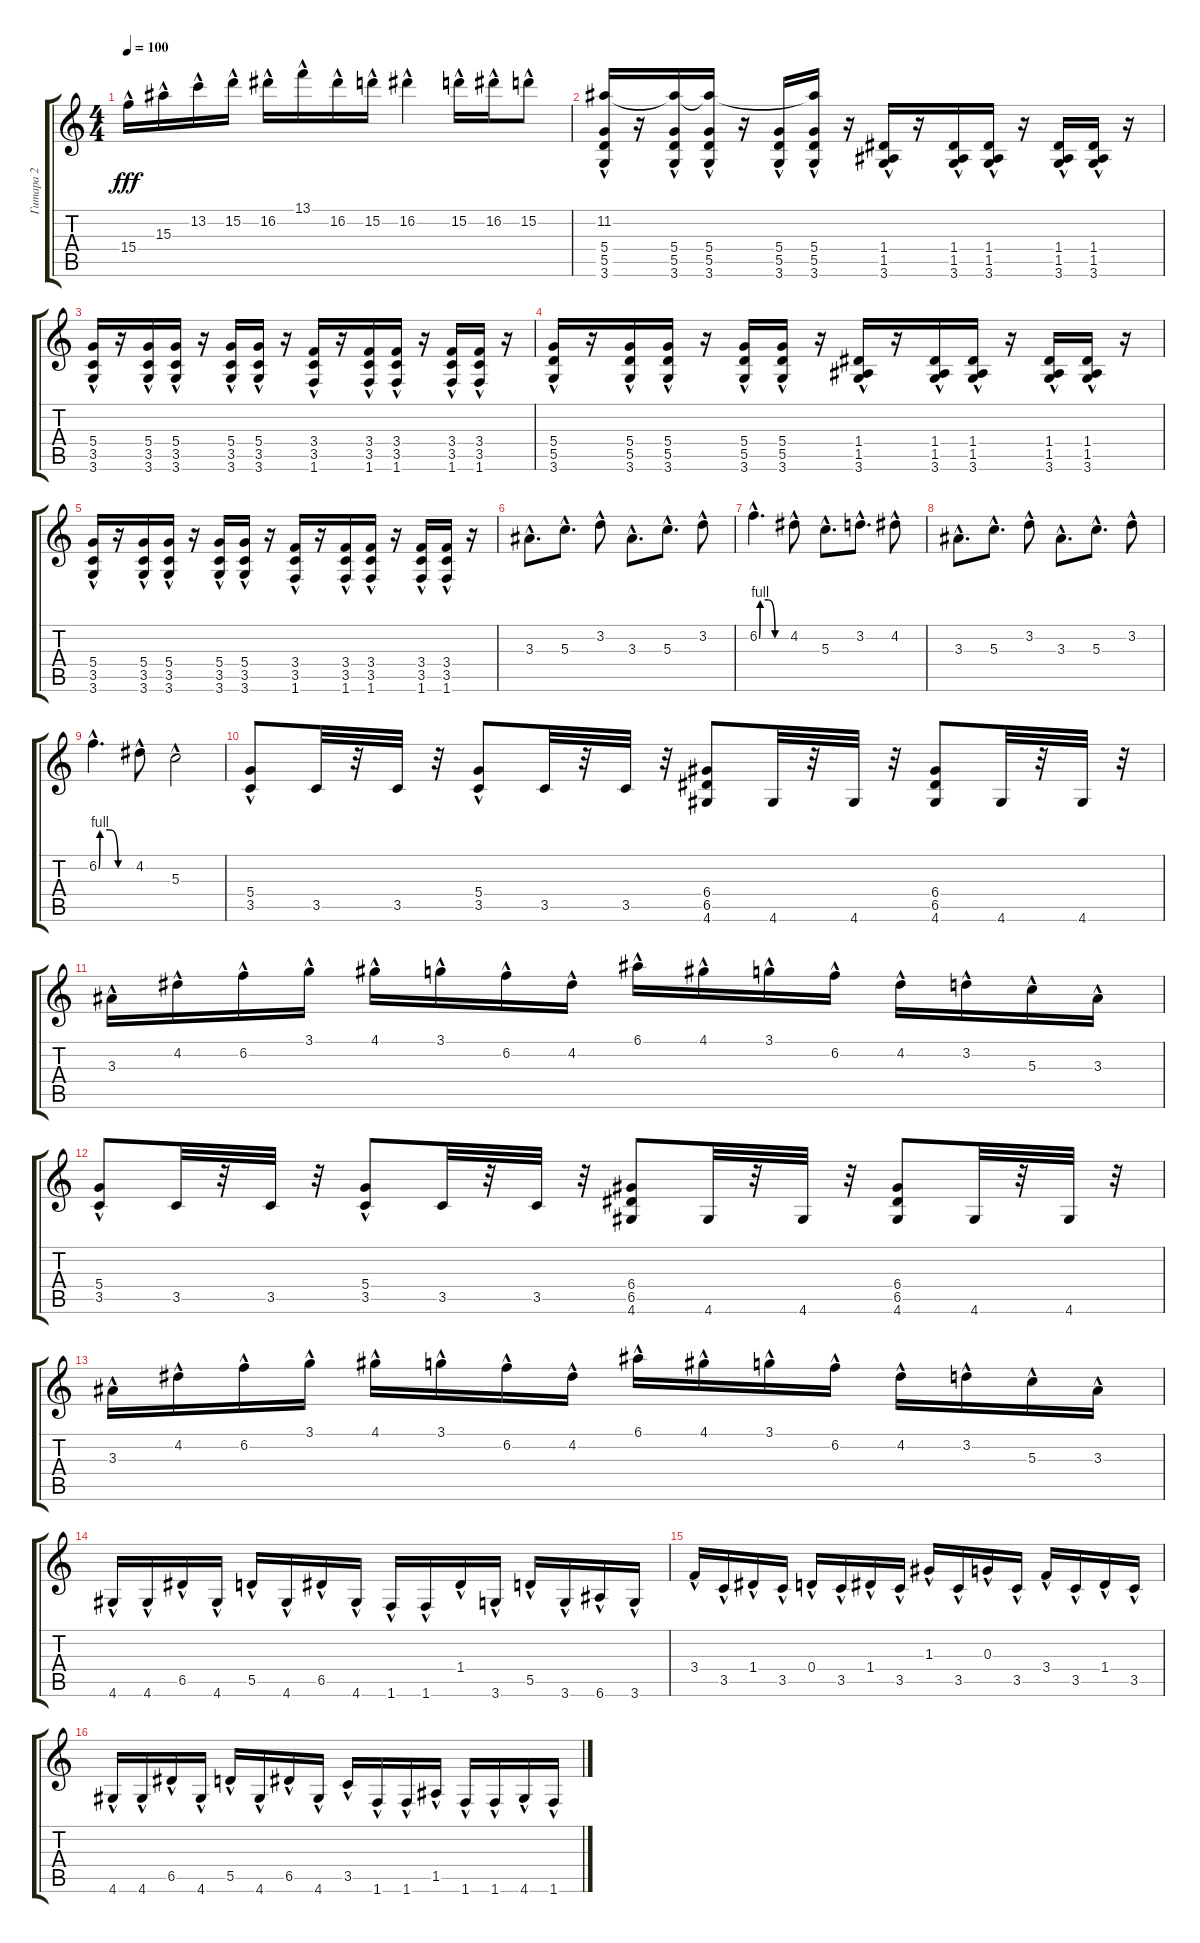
\track ("Гитара 2" "Гитара 2") {instrument distortionguitar}
\staff {score tabs}
\tuning (E4 B3 G3 D3 A2 E2) {hide}
\ts (4 4)
\tempo 100
\clef g2
\ks c
15.4{hac}.16{dy fff} 15.3{hac}.16 13.2{hac}.16 15.2{hac}.16 16.2{hac}.16 13.1{hac}.16 16.2{hac}.16 15.2{hac}.16 16.2{hac}.4 15.2{hac}.16 16.2{hac}.16 15.2{hac}.8 |
(11.2{hac} 5.4{hac} 5.5{hac} 3.6{hac}).16 r.16 (11.2{t} 5.4{hac} 5.5{hac} 3.6{hac}).16 (11.2{t} 5.4{hac} 5.5{hac} 3.6{hac}).16 r.16 (5.4{hac} 5.5{hac} 3.6{hac}).16 (11.2{t} 5.4{hac} 5.5{hac} 3.6{hac}).16 r.16 (1.4{hac} 1.5{hac} 3.6).16 r.16 (1.4{hac} 1.5{hac} 3.6).16 (1.4{hac} 1.5{hac} 3.6).16 r.16 (1.4{hac} 1.5{hac} 3.6).16 (1.4{hac} 1.5{hac} 3.6).16 r.16 |
(5.4{hac} 3.5{hac} 3.6).16 r.16 (5.4{hac} 3.5{hac} 3.6).16 (5.4{hac} 3.5{hac} 3.6).16 r.16 (5.4{hac} 3.5{hac} 3.6).16 (5.4{hac} 3.5{hac} 3.6).16 r.16 (3.4{hac} 3.5{hac} 1.6{hac}).16 r.16 (3.4{hac} 3.5{hac} 1.6{hac}).16 (3.4{hac} 3.5{hac} 1.6{hac}).16 r.16 (3.4{hac} 3.5{hac} 1.6{hac}).16 (3.4{hac} 3.5{hac} 1.6{hac}).16 r.16 |
(5.4{hac} 5.5{hac} 3.6{hac}).16 r.16 (5.4{hac} 5.5{hac} 3.6{hac}).16 (5.4{hac} 5.5{hac} 3.6{hac}).16 r.16 (5.4{hac} 5.5{hac} 3.6{hac}).16 (5.4{hac} 5.5{hac} 3.6{hac}).16 r.16 (1.4{hac} 1.5{hac} 3.6).16 r.16 (1.4{hac} 1.5{hac} 3.6).16 (1.4{hac} 1.5{hac} 3.6).16 r.16 (1.4{hac} 1.5{hac} 3.6).16 (1.4{hac} 1.5{hac} 3.6).16 r.16 |
(5.4{hac} 3.5{hac} 3.6).16 r.16 (5.4{hac} 3.5{hac} 3.6).16 (5.4{hac} 3.5{hac} 3.6).16 r.16 (5.4{hac} 3.5{hac} 3.6).16 (5.4{hac} 3.5{hac} 3.6).16 r.16 (3.4{hac} 3.5{hac} 1.6{hac}).16 r.16 (3.4{hac} 3.5{hac} 1.6{hac}).16 (3.4{hac} 3.5{hac} 1.6{hac}).16 r.16 (3.4{hac} 3.5{hac} 1.6{hac}).16 (3.4{hac} 3.5{hac} 1.6{hac}).16 r.16 |
3.3{hac}.8{d} 5.3{hac}.8{d} 3.2{hac}.8 3.3{hac}.8{d} 5.3{hac}.8{d} 3.2{hac}.8 |
6.2{be (custom 0 0 2 4 20 4 35 0 60 0) hac}.4{d} 4.2{hac}.8 5.3{hac}.8{d} 3.2{hac}.8{d} 4.2{hac}.8 |
3.3{hac}.8{d} 5.3{hac}.8{d} 3.2{hac}.8 3.3{hac}.8{d} 5.3{hac}.8{d} 3.2{hac}.8 |
6.2{be (custom 0 0 2 4 20 4 35 0 60 0) hac}.4{d} 4.2{hac}.8 5.3{hac}.2 |
(5.4{hac} 3.5).8 3.5.32 r.32 3.5.32 r.32 (5.4{hac} 3.5).8 3.5.32 r.32 3.5.32 r.32 (6.4 6.5 4.6).8 4.6.32 r.32 4.6.32 r.32 (6.4 6.5 4.6).8 4.6.32 r.32 4.6.32 r.32 |
3.3{hac}.16 4.2{hac}.16 6.2{hac}.16 3.1{hac}.16 4.1{hac}.16 3.1{hac}.16 6.2{hac}.16 4.2{hac}.16 6.1{hac}.16 4.1{hac}.16 3.1{hac}.16 6.2{hac}.16 4.2{hac}.16 3.2{hac}.16 5.3{hac}.16 3.3{hac}.16 |
(5.4{hac} 3.5).8 3.5.32 r.32 3.5.32 r.32 (5.4{hac} 3.5).8 3.5.32 r.32 3.5.32 r.32 (6.4 6.5 4.6).8 4.6.32 r.32 4.6.32 r.32 (6.4 6.5 4.6).8 4.6.32 r.32 4.6.32 r.32 |
3.3{hac}.16 4.2{hac}.16 6.2{hac}.16 3.1{hac}.16 4.1{hac}.16 3.1{hac}.16 6.2{hac}.16 4.2{hac}.16 6.1{hac}.16 4.1{hac}.16 3.1{hac}.16 6.2{hac}.16 4.2{hac}.16 3.2{hac}.16 5.3{hac}.16 3.3{hac}.16 |
4.6{hac}.16 4.6{hac}.16 6.5{hac}.16 4.6{hac}.16 5.5{hac}.16 4.6{hac}.16 6.5{hac}.16 4.6{hac}.16 1.6{hac}.16 1.6{hac}.16 1.4{hac}.16 3.6{hac}.16 5.5{hac}.16 3.6{hac}.16 6.6{hac}.16 3.6{hac}.16 |
3.4{hac}.16 3.5{hac}.16 1.4{hac}.16 3.5{hac}.16 0.4{hac}.16 3.5{hac}.16 1.4{hac}.16 3.5{hac}.16 1.3{hac}.16 3.5{hac}.16 0.3{hac}.16 3.5{hac}.16 3.4{hac}.16 3.5{hac}.16 1.4{hac}.16 3.5{hac}.16 |
4.6{hac}.16 4.6{hac}.16 6.5{hac}.16 4.6{hac}.16 5.5{hac}.16 4.6{hac}.16 6.5{hac}.16 4.6{hac}.16 3.5{hac}.16 1.6{hac}.16 1.6{hac}.16 1.5{hac}.16 1.6{hac}.16 1.6{hac}.16 4.6{hac}.16 1.6{hac}.16
